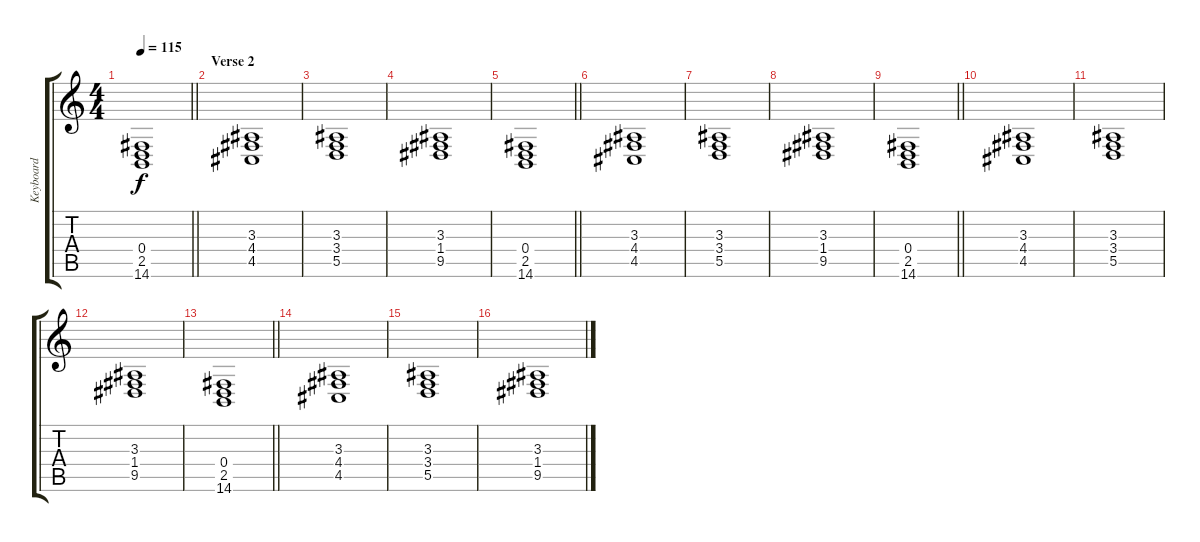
\track ("Keyboard" "Keyboard") {instrument brightacousticpiano}
\staff {score tabs}
\tuning (E4 B3 G3 D3 A2 E2) {hide}
\ts (4 4)
\tempo 115
\clef g2
\barLineRight lightlight
\ks c
(0.4 2.5 14.6).1{dy f} |
\section ("" "Verse 2")
(3.3 4.4 4.5).1 |
(3.3 3.4 5.5).1 |
(3.3 1.4 9.5).1 |
\barLineRight lightlight
(0.4 2.5 14.6).1 |
(3.3 4.4 4.5).1 |
(3.3 3.4 5.5).1 |
(3.3 1.4 9.5).1 |
\barLineRight lightlight
(0.4 2.5 14.6).1 |
(3.3 4.4 4.5).1 |
(3.3 3.4 5.5).1 |
(3.3 1.4 9.5).1 |
\barLineRight lightlight
(0.4 2.5 14.6).1 |
(3.3 4.4 4.5).1 |
(3.3 3.4 5.5).1 |
(3.3 1.4 9.5).1
